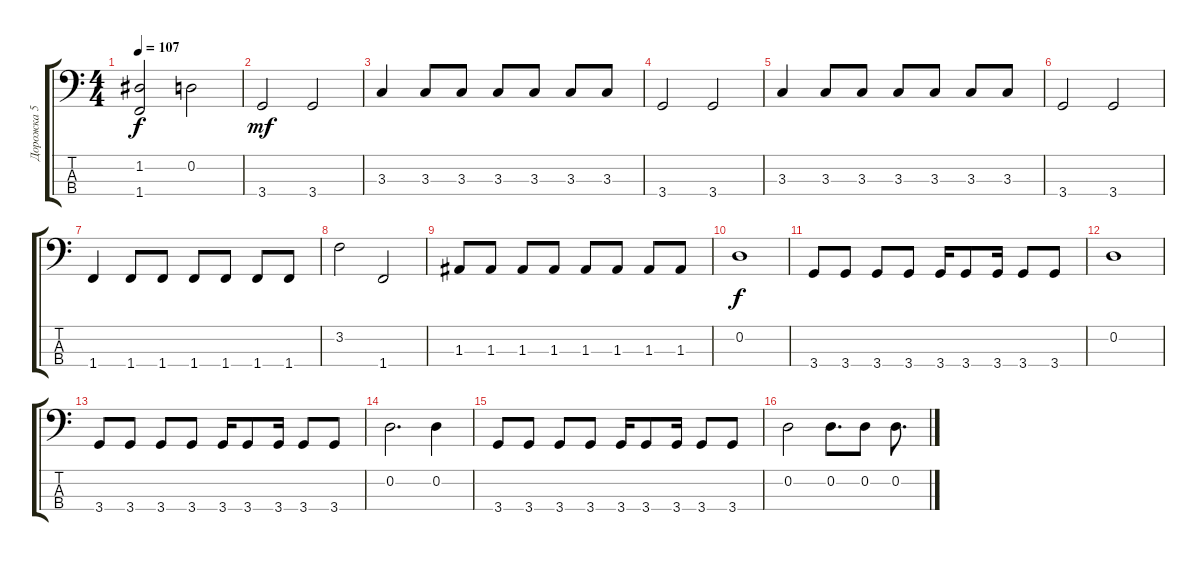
\track ("Дорожка 5" "Дорожка 5") {instrument electricbassfinger}
\staff {score tabs}
\tuning (G2 D2 A1 E1) {hide}
\ts (4 4)
\tempo 107
\clef f4
\ks c
(1.2 1.4{t}).2{dy f} 0.2.2 |
3.4.2{dy mf} 3.4.2 |
3.3.4 3.3.8 3.3.8 3.3.8 3.3.8 3.3.8 3.3.8 |
3.4.2 3.4.2 |
3.3.4 3.3.8 3.3.8 3.3.8 3.3.8 3.3.8 3.3.8 |
3.4.2 3.4.2 |
1.4.4 1.4.8 1.4.8 1.4.8 1.4.8 1.4.8 1.4.8 |
3.2.2 1.4.2 |
1.3.8 1.3.8 1.3.8 1.3.8 1.3.8 1.3.8 1.3.8 1.3.8 |
0.2.1{dy f} |
3.4.8 3.4.8 3.4.8 3.4.8 3.4.16 3.4.8 3.4.16 3.4.8 3.4.8 |
0.2.1 |
3.4.8 3.4.8 3.4.8 3.4.8 3.4.16 3.4.8 3.4.16 3.4.8 3.4.8 |
0.2.2{d} 0.2.4 |
3.4.8 3.4.8 3.4.8 3.4.8 3.4.16 3.4.8 3.4.16 3.4.8 3.4.8 |
0.2.2 0.2.8{d} 0.2.8 0.2.8{d}
